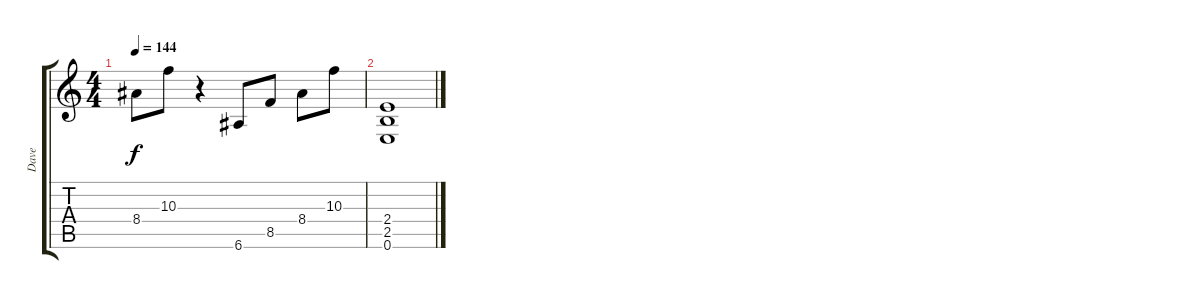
\track ("Dave" "Dave") {instrument distortionguitar}
\staff {score tabs}
\tuning (E4 B3 G3 D3 A2 E2) {hide}
\ts (4 4)
\tempo 144
\clef g2
\ks c
8.4.8{dy f} 10.3.8 r.4 6.6.8 8.5.8 8.4.8 10.3.8 |
(2.4 2.5 0.6).1
